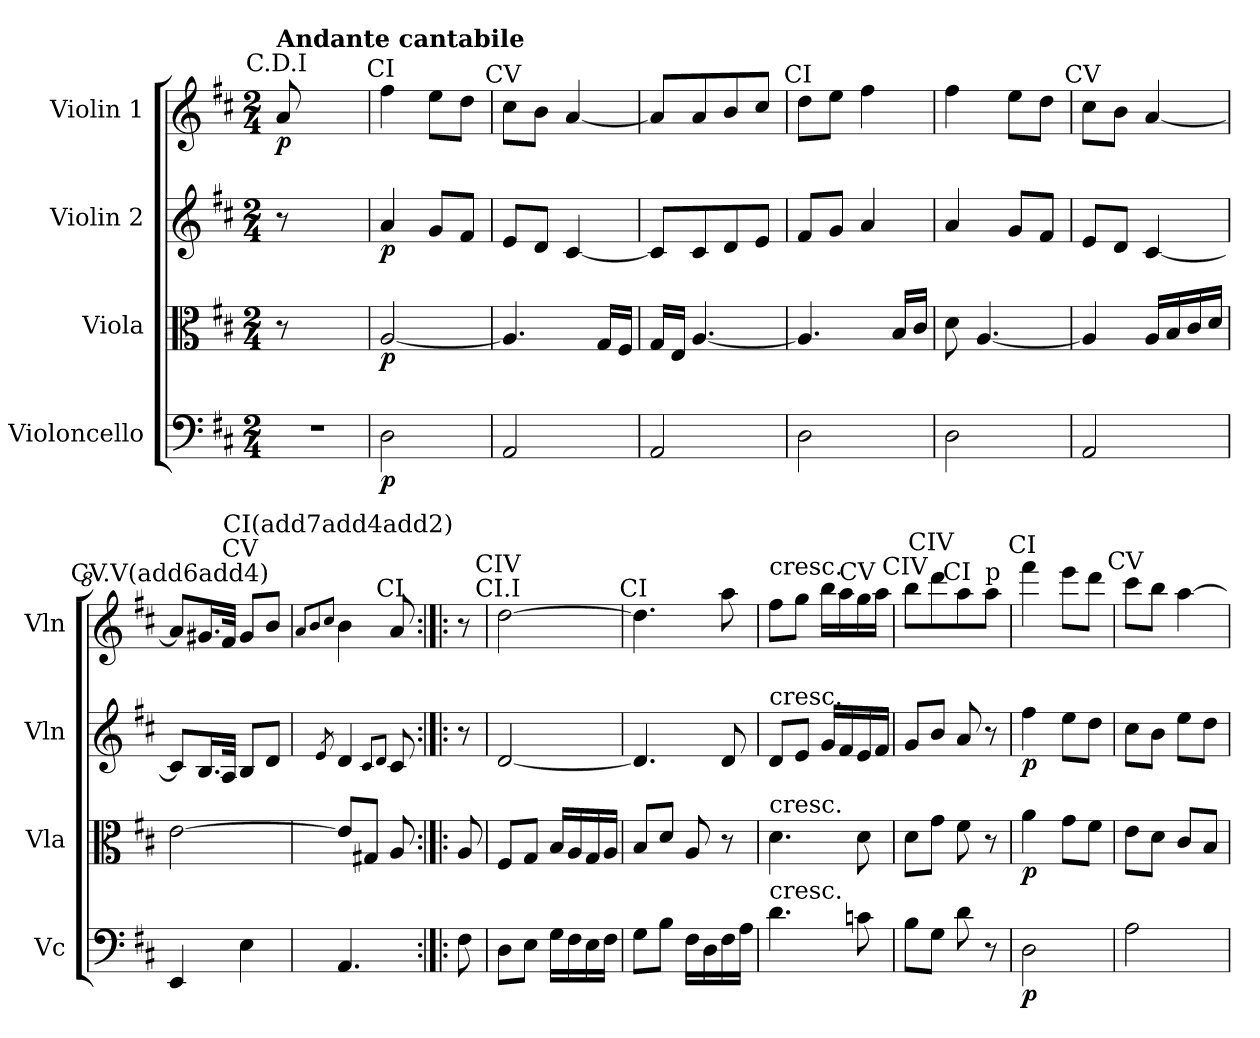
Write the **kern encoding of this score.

**kern	**dynam	**kern	**dynam	**kern	**dynam	**kern	**dynam
*part4	*part4	*part3	*part3	*part2	*part2	*part1	*part1
*staff4	*staff4	*staff3	*staff3	*staff2	*staff2	*staff1	*staff1
*I"Violoncello	*	*I"Viola	*	*I"Violin 2	*	*I"Violin 1	*
*I'Vc	*	*I'Vla	*	*I'Vln	*	*I'Vln	*
*clefF4	*	*clefC3	*	*clefG2	*	*clefG2	*
*k[f#c#]	*	*k[f#c#]	*	*k[f#c#]	*	*k[f#c#]	*
*D:	*	*D:	*	*D:	*	*D:	*
*M2/4	*	*M2/4	*	*M2/4	*	*M2/4	*
*MM55	*	*MM55	*	*MM55	*	*MM55	*
=	=	=	=	=	=	=	=
!	!	!	!	!	!	!LO:TX:a:cj:t=C.D.I	!
!	!	!	!	!	!	!LO:TX:a:B:t=Andante cantabile	!
!	!	!	!	!	!	!	!LO:DY:b
2r	.	8r	.	8r	.	8a/	p
.	.	4.ryy	.	4.ryy	.	4.ryy	.
=2	=2	=2	=2	=2	=2	=2	=2
!	!	!	!	!	!	!LO:TX:a:cj:t=CI	!
!	!LO:DY:b	!	!LO:DY:b	!	!LO:DY:b	!	!
2D\	p	[2A/	p	4a/	p	4ff#\	.
.	.	.	.	8g/L	.	8ee\L	.
.	.	.	.	8f#/J	.	8dd\J	.
=3	=3	=3	=3	=3	=3	=3	=3
!	!	!	!	!	!	!LO:TX:a:cj:t=CV	!
2AA/	.	4.A/]	.	8e/L	.	8cc#\L	.
.	.	.	.	8d/J	.	8b\J	.
.	.	.	.	[4c#/	.	[4a/	.
.	.	16G/LL	.	.	.	.	.
.	.	16F#/JJ	.	.	.	.	.
=4	=4	=4	=4	=4	=4	=4	=4
2AA/	.	16G/LL	.	8c#/L]	.	8a/L]	.
.	.	16E/JJ	.	.	.	.	.
.	.	[4.A/	.	8c#/	.	8a/	.
.	.	.	.	8d/	.	8b/	.
.	.	.	.	8e/J	.	8cc#/J	.
=5	=5	=5	=5	=5	=5	=5	=5
!	!	!	!	!	!	!LO:TX:a:cj:t=CI	!
2D\	.	4.A/]	.	8f#/L	.	8dd\L	.
.	.	.	.	8g/J	.	8ee\J	.
.	.	.	.	4a/	.	4ff#\	.
.	.	16B/LL	.	.	.	.	.
.	.	16c#/JJ	.	.	.	.	.
=6	=6	=6	=6	=6	=6	=6	=6
2D\	.	8d\	.	4a/	.	4ff#\	.
.	.	[4.A/	.	.	.	.	.
.	.	.	.	8g/L	.	8ee\L	.
.	.	.	.	8f#/J	.	8dd\J	.
!!LO:LB:g=z
=7	=7	=7	=7	=7	=7	=7	=7
!	!	!	!	!	!	!LO:TX:a:cj:t=CV	!
2AA/	.	4A/]	.	8e/L	.	8cc#\L	.
.	.	.	.	8d/J	.	8b\J	.
.	.	16A/LL	.	[4c#/	.	[4a/	.
.	.	16B/	.	.	.	.	.
.	.	16c#/	.	.	.	.	.
.	.	16d/JJ	.	.	.	.	.
!!LO:PB:g=z
=8	=8	=8	=8	=8	=8	=8	=8
!	!	!	!	!	!	!LO:TX:a:cj:t=CV.V(add6add4)	!
4EE/	.	[2e\	.	8c#/L]	.	8a/L]	.
.	.	.	.	16.B/L	.	16.g#X/L	.
.	.	.	.	32A/JJk	.	32f#/JJk	.
!	!	!	!	!	!	!LO:TX:a:cj:t=CV	!
4E\	.	.	.	8B/L	.	8g#/L	.
.	.	.	.	8d/J	.	8b/J	.
=9	=9	=9	=9	=9	=9	=9	=9
.	.	.	.	.	.	8qa/L	.
.	.	.	.	.	.	8qb/	.
.	.	.	.	8qe/	.	8qcc#/J	.
!	!	!	!	!	!	!LO:TX:a:cj:t=CI(add7add4add2)	!
4.AA/	.	8e/L]	.	4d/	.	4b\	.
.	.	8G#X/J	.	.	.	.	.
.	.	.	.	8qc#/L	.	.	.
.	.	.	.	8qd/J	.	.	.
!	!	!	!	!	!	!LO:TX:a:cj:t=CI	!
.	.	8A/	.	8c#/	.	8a/	.
=9X1:|!|:	=9X1:|!|:	=9X1:|!|:	=9X1:|!|:	=9X1:|!|:	=9X1:|!|:	=9X1:|!|:	=9X1:|!|:
8F#\	.	8A/	.	8r	.	8r	.
=10	=10	=10	=10	=10	=10	=10	=10
!	!	!	!	!	!	!LO:TX:a:cj:t=CI.I	!
!	!	!	!	!	!	!LO:TX:a:cj:t=CIV	!
8D\L	.	8F#/L	.	[2d/	.	[2dd\	.
8E\J	.	8G/J	.	.	.	.	.
16G\LL	.	16B/LL	.	.	.	.	.
16F#\	.	16A/	.	.	.	.	.
16E\	.	16G/	.	.	.	.	.
16F#\JJ	.	16A/JJ	.	.	.	.	.
=11	=11	=11	=11	=11	=11	=11	=11
!	!	!	!	!	!	!LO:TX:a:cj:t=CI	!
8G\L	.	8B/L	.	4.d/]	.	4.dd\]	.
8B\J	.	8d/J	.	.	.	.	.
16F#\LL	.	8A/	.	.	.	.	.
16D\	.	.	.	.	.	.	.
16F#\	.	8r	.	8d/	.	8aa\	.
16A\JJ	.	.	.	.	.	.	.
=12	=12	=12	=12	=12	=12	=12	=12
!	!	!	!	!	!	!LO:TX:a:t=cresc.	!
!	!	!	!	!LO:TX:a:t=cresc.	!	!	!
!	!	!LO:TX:a:t=cresc.	!	!	!	!	!
!LO:TX:a:t=cresc.	!	!	!	!	!	!	!
4.d\	.	4.d\	.	8d/L	.	8ff#\L	.
.	.	.	.	8e/J	.	8gg\J	.
.	.	.	.	16g/LL	.	16bb\LL	.
.	.	.	.	16f#/	.	16aa\	.
!	!	!	!	!	!	!LO:TX:a:cj:t=CV	!
8cn\	.	8d\	.	16e/	.	16gg\	.
.	.	.	.	16f#/JJ	.	16aa\JJ	.
!!LO:LB:g=z
=13	=13	=13	=13	=13	=13	=13	=13
!	!	!	!	!	!	!LO:TX:a:cj:t=CIV	!
8B\L	.	8d\L	.	8g/L	.	8bb\L	.
!	!	!	!	!	!	!LO:TX:a:cj:t=CIV	!
8G\J	.	8g\J	.	8b/J	.	8ddd\	.
!	!	!	!	!	!	!LO:TX:a:cj:t=CI	!
8d\	.	8f#\	.	8a/	.	8aa\	.
!	!	!	!	!	!	!LO:TX:a:t=p	!
8r	.	8r	.	8r	.	8aa\J	.
=14	=14	=14	=14	=14	=14	=14	=14
!	!	!	!	!	!	!LO:TX:a:cj:t=CI	!
!	!LO:DY:b	!	!LO:DY:b	!	!LO:DY:b	!	!
2D\	p	4a\	p	4ff#\	p	4fff#\	.
.	.	8g\L	.	8ee\L	.	8eee\L	.
.	.	8f#\J	.	8dd\J	.	8ddd\J	.
=15	=15	=15	=15	=15	=15	=15	=15
!	!	!	!	!	!	!LO:TX:a:cj:t=CV	!
2A\	.	8e\L	.	8cc#\L	.	8ccc#\L	.
.	.	8d\J	.	8b\J	.	8bb\J	.
.	.	8c#/L	.	8ee\L	.	[4aa\	.
.	.	8B/J	.	8dd\J	.	.	.
=	=	=	=	=	=	=	=
*-	*-	*-	*-	*-	*-	*-	*-
